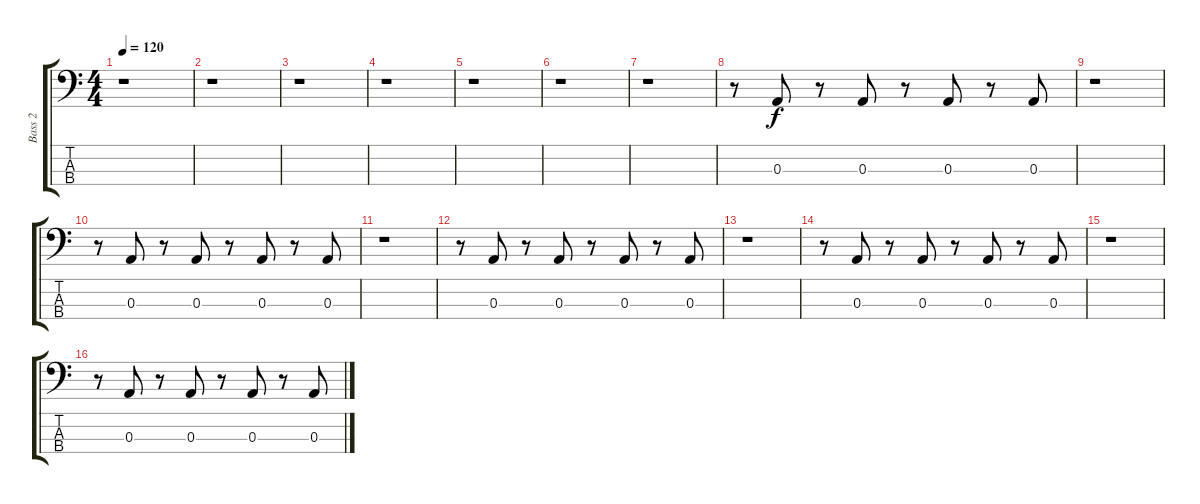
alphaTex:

\track ("Bass 2" "Bass 2") {instrument electricbasspick}
\staff {score tabs}
\tuning (G2 D2 A1 E1) {hide}
\ts (4 4)
\tempo 120
\clef f4
\ks c
r.1{dy f} |
r.1 |
r.1 |
r.1 |
r.1 |
r.1 |
r.1 |
r.8 0.3.8 r.8 0.3.8 r.8 0.3.8 r.8 0.3.8 |
r.1 |
r.8 0.3.8 r.8 0.3.8 r.8 0.3.8 r.8 0.3.8 |
r.1 |
r.8 0.3.8 r.8 0.3.8 r.8 0.3.8 r.8 0.3.8 |
r.1 |
r.8 0.3.8 r.8 0.3.8 r.8 0.3.8 r.8 0.3.8 |
r.1 |
r.8 0.3.8 r.8 0.3.8 r.8 0.3.8 r.8 0.3.8
